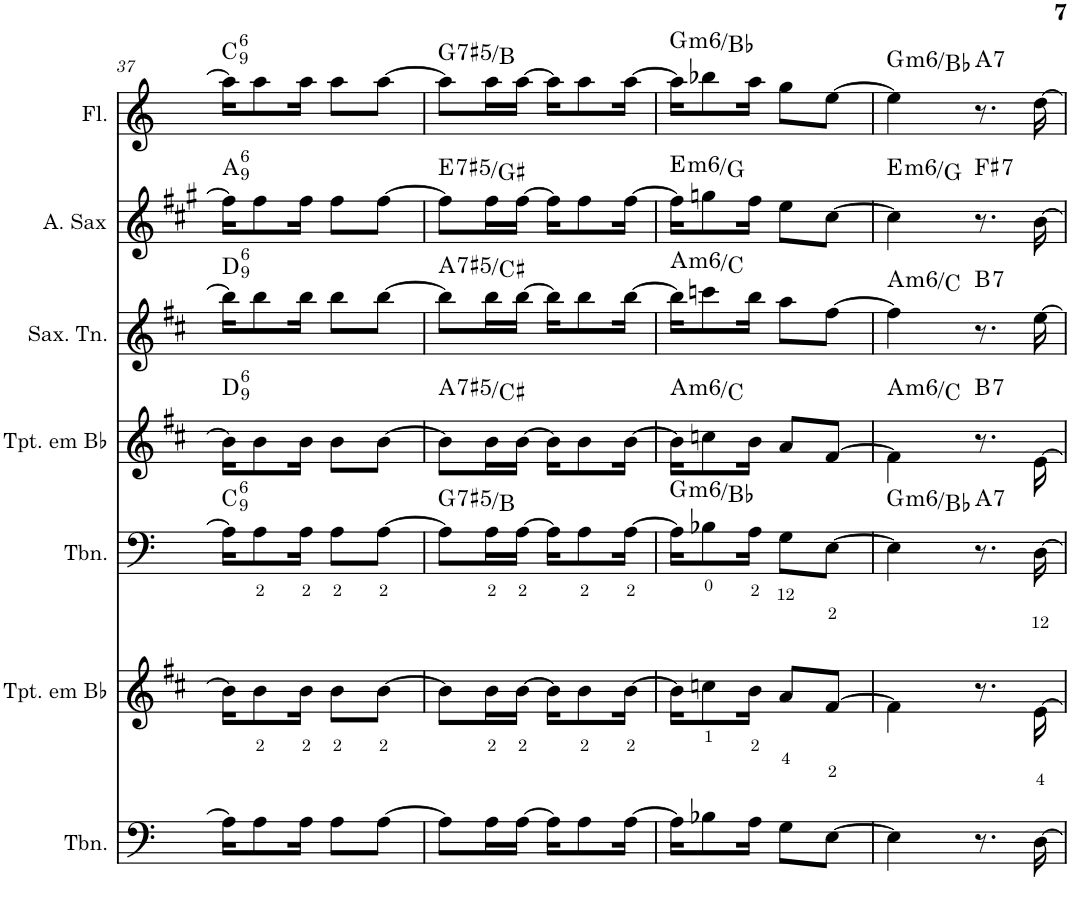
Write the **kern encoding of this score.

**kern	**kern	**kern	**harte	**kern	**harte	**kern	**harte	**kern	**harte	**kern	**harte
*part7	*part6	*part5	*part5	*part4	*part4	*part3	*part3	*part2	*part2	*part1	*part1
*staff7	*staff6	*staff5	*	*staff4	*	*staff3	*	*staff2	*	*staff1	*
*I"Trombone	*I"Trompete em Bb	*I"Trombone	*	*I"Trompete em Bb	*	*I"Saxofone Tenor	*	*I"Saxofone Alto	*	*I"Flauta Transversal	*
*I'Tbn.	*I'Tpt. em Bb	*I'Tbn.	*	*I'Tpt. em Bb	*	*I'Sax. Tn.	*	*	*	*I'Fl.	*
!!LO:PB:g=z
*clefF4	*clefG2	*clefF4	*	*clefG2	*	*clefG2	*	*clefG2	*	*clefG2	*
*	*Trd1c2	*	*	*Trd1c2	*	*Trd8c14	*	*Trd5c9	*	*	*
*k[]	*k[f#c#]	*k[]	*	*k[f#c#]	*	*k[f#c#]	*	*k[f#c#g#]	*	*k[]	*
*M2/4	*M2/4	*M2/4	*	*M2/4	*	*M2/4	*	*M2/4	*	*M2/4	*
=37	=37	=37	=37	=37	=37	=37	=37	=37	=37	=37	=37
!	!	!	!LO:H:kt=6	!	!LO:H:kt=6	!	!LO:H:kt=6	!	!LO:H:kt=6	!	!LO:H:kt=6
16A\KL]	16b\KL]	16A\KL]	C:maj6(9)	16b\KL]	D:maj6(9)	16bb\KL]	D:maj6(9)	16ff#\KL]	A:maj6(9)	16aa\KL]	C:maj6(9)
8A\	8b\	8A\	.	8b\	.	8bb\	.	8ff#\	.	8aa\	.
16A\Jk	16b\Jk	16A\Jk	.	16b\Jk	.	16bb\Jk	.	16ff#\Jk	.	16aa\Jk	.
8A\L	8b\L	8A\L	.	8b\L	.	8bb\L	.	8ff#\L	.	8aa\L	.
[8A\J	[8b\J	[8A\J	.	[8b\J	.	[8bb\J	.	[8ff#\J	.	[8aa\J	.
=38	=38	=38	=38	=38	=38	=38	=38	=38	=38	=38	=38
!	!	!	!LO:H:kt=7	!	!LO:H:kt=7	!	!LO:H:kt=7	!	!LO:H:kt=7	!	!LO:H:kt=7
8A\L]	8b\L]	8A\L]	G:(3,#5,b7)/3	8b\L]	A:(3,#5,b7)/3	8bb\L]	A:(3,#5,b7)/3	8ff#\L]	E:(3,#5,b7)/3	8aa\L]	G:(3,#5,b7)/3
16A\L	16b\L	16A\L	.	16b\L	.	16bb\L	.	16ff#\L	.	16aa\L	.
[16A\JJ	[16b\JJ	[16A\JJ	.	[16b\JJ	.	[16bb\JJ	.	[16ff#\JJ	.	[16aa\JJ	.
16A\KL]	16b\KL]	16A\KL]	.	16b\KL]	.	16bb\KL]	.	16ff#\KL]	.	16aa\KL]	.
8A\	8b\	8A\	.	8b\	.	8bb\	.	8ff#\	.	8aa\	.
[16A\Jk	[16b\Jk	[16A\Jk	.	[16b\Jk	.	[16bb\Jk	.	[16ff#\Jk	.	[16aa\Jk	.
=39	=39	=39	=39	=39	=39	=39	=39	=39	=39	=39	=39
!	!	!	!LO:H:kt=m6	!	!LO:H:kt=m6	!	!LO:H:kt=m6	!	!LO:H:kt=m6	!	!LO:H:kt=m6
16A\KL]	16b\KL]	16A\KL]	G:min6/b3	16b\KL]	A:min6/b3	16bb\KL]	A:min6/b3	16ff#\KL]	E:min6/b3	16aa\KL]	G:min6/b3
8B-X\	8ccn\	8B-X\	.	8ccn\	.	8cccn\	.	8ggn\	.	8bb-X\	.
16A\Jk	16b\Jk	16A\Jk	.	16b\Jk	.	16bb\Jk	.	16ff#\Jk	.	16aa\Jk	.
8G\L	8a/L	8G\L	.	8a/L	.	8aa\L	.	8ee\L	.	8gg\L	.
[8E\J	[8f#/J	[8E\J	.	[8f#/J	.	[8ff#\J	.	[8cc#\J	.	[8ee\J	.
=40	=40	=40	=40	=40	=40	=40	=40	=40	=40	=40	=40
!	!	!	!LO:H:kt=m6	!	!LO:H:kt=m6	!	!LO:H:kt=m6	!	!LO:H:kt=m6	!	!LO:H:kt=m6
4E\]	4f#\]	4E\]	G:min6/b3	4f#\]	A:min6/b3	4ff#\]	A:min6/b3	4cc#\]	E:min6/b3	4ee\]	G:min6/b3
!	!	!	!LO:H:kt=7	!	!LO:H:kt=7	!	!LO:H:kt=7	!	!LO:H:kt=7	!	!LO:H:kt=7
8.r	8.r	8.r	A:7	8.r	B:7	8.r	B:7	8.r	F#:7	8.r	A:7
[16D\	[16e\	[16D\	.	[16e\	.	[16ee\	.	[16b\	.	[16dd\	.
=	=	=	=	=	=	=	=	=	=	=	=
*-	*-	*-	*-	*-	*-	*-	*-	*-	*-	*-	*-
